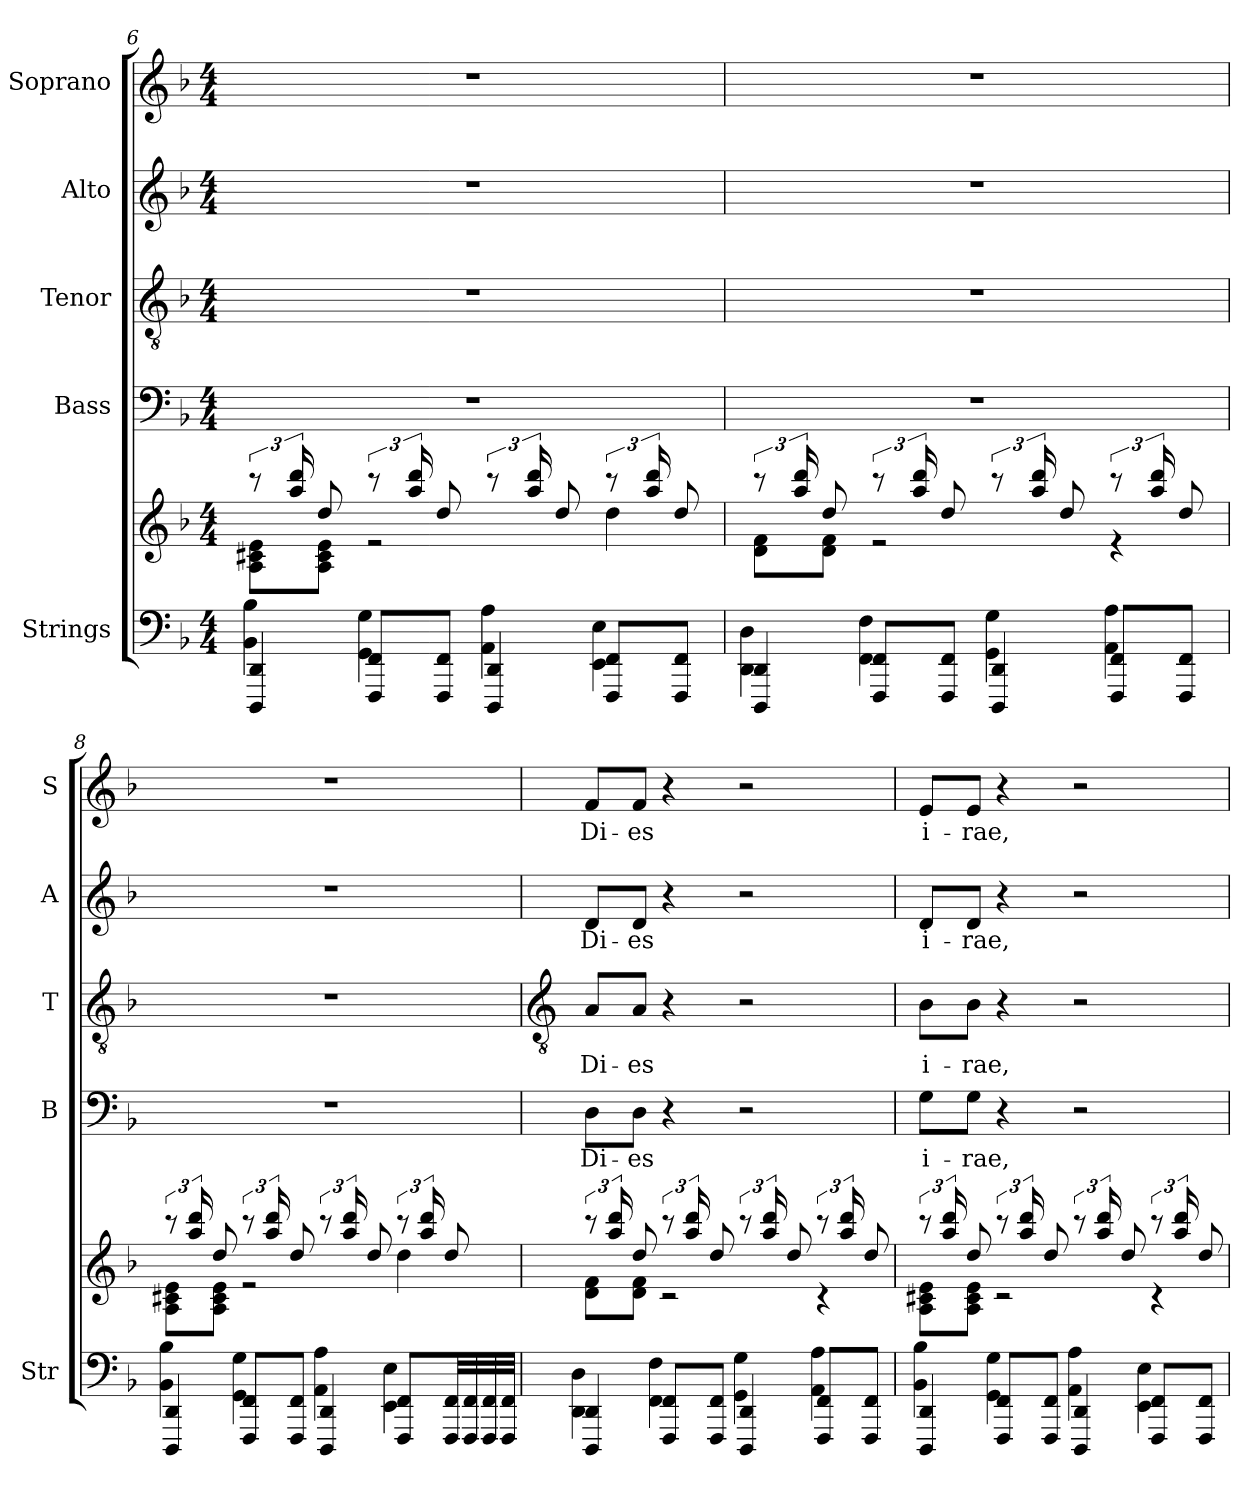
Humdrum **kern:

**kern	**kern	**kern	**text	**kern	**text	**kern	**text	**kern	**text
*part5	*part5	*part4	*part4	*part3	*part3	*part2	*part2	*part1	*part1
*staff6	*staff5	*staff4	*staff4	*staff3	*staff3	*staff2	*staff2	*staff1	*staff1
*I"Strings	*	*I"Bass	*	*I"Tenor	*	*I"Alto	*	*I"Soprano	*
*I'Str	*	*I'B	*	*I'T	*	*I'A	*	*I'S	*
!!LO:LB:g=z
*clefF4	*clefG2	*clefF4	*	*clefGv2	*	*clefG2	*	*clefG2	*
*k[b-]	*k[b-]	*k[b-]	*	*k[b-]	*	*k[b-]	*	*k[b-]	*
*F:	*F:	*F:	*	*F:	*	*F:	*	*F:	*
*M4/4	*M4/4	*M4/4	*	*M4/4	*	*M4/4	*	*M4/4	*
=6	=6	=6	=6	=6	=6	=6	=6	=6	=6
*^	*^	*	*	*	*	*	*	*	*
4DDD/ 4DD/	4BB-\ 4B-\	12r	8A\ 8c#X\ 8e\L	1r	.	1r	.	1r	.	1r	.
.	.	24aa/ 24ddd/LL	.	.	.	.	.	.	.	.	.
.	.	8dd/J	8A\ 8c#\ 8e\J	.	.	.	.	.	.	.	.
8FFF/ 8FF/L	4GG\ 4G\	12r	2r	.	.	.	.	.	.	.	.
.	.	24aa/ 24ddd/LL	.	.	.	.	.	.	.	.	.
8FFF/ 8FF/J	.	8dd/J	.	.	.	.	.	.	.	.	.
4DDD/ 4DD/	4AA\ 4A\	12r	.	.	.	.	.	.	.	.	.
.	.	24aa/ 24ddd/LL	.	.	.	.	.	.	.	.	.
.	.	8dd/J	.	.	.	.	.	.	.	.	.
8FFF/ 8FF/L	4EE\ 4E\	12r	4dd\	.	.	.	.	.	.	.	.
.	.	24aa/ 24ddd/LL	.	.	.	.	.	.	.	.	.
8FFF/ 8FF/J	.	8dd/J	.	.	.	.	.	.	.	.	.
=7	=7	=7	=7	=7	=7	=7	=7	=7	=7	=7	=7
4DDD/ 4DD/	4DD\ 4D\	12r	8d\ 8f\L	1r	.	1r	.	1r	.	1r	.
.	.	24aa/ 24ddd/LL	.	.	.	.	.	.	.	.	.
.	.	8dd/J	8d\ 8f\J	.	.	.	.	.	.	.	.
8FFF/ 8FF/L	4FF\ 4F\	12r	2r	.	.	.	.	.	.	.	.
.	.	24aa/ 24ddd/LL	.	.	.	.	.	.	.	.	.
8FFF/ 8FF/J	.	8dd/J	.	.	.	.	.	.	.	.	.
4DDD/ 4DD/	4GG\ 4G\	12r	.	.	.	.	.	.	.	.	.
.	.	24aa/ 24ddd/LL	.	.	.	.	.	.	.	.	.
.	.	8dd/J	.	.	.	.	.	.	.	.	.
8FFF/ 8FF/L	4AA\ 4A\	12r	4r	.	.	.	.	.	.	.	.
.	.	24aa/ 24ddd/LL	.	.	.	.	.	.	.	.	.
8FFF/ 8FF/J	.	8dd/J	.	.	.	.	.	.	.	.	.
=8	=8	=8	=8	=8	=8	=8	=8	=8	=8	=8	=8
4DDD/ 4DD/	4BB-\ 4B-\	12r	8A\ 8c#X\ 8e\L	1r	.	1r	.	1r	.	1r	.
.	.	24aa/ 24ddd/LL	.	.	.	.	.	.	.	.	.
.	.	8dd/J	8A\ 8c#\ 8e\J	.	.	.	.	.	.	.	.
8FFF/ 8FF/L	4GG\ 4G\	12r	2r	.	.	.	.	.	.	.	.
.	.	24aa/ 24ddd/LL	.	.	.	.	.	.	.	.	.
8FFF/ 8FF/J	.	8dd/J	.	.	.	.	.	.	.	.	.
4DDD/ 4DD/	4AA\ 4A\	12r	.	.	.	.	.	.	.	.	.
.	.	24aa/ 24ddd/LL	.	.	.	.	.	.	.	.	.
.	.	8dd/J	.	.	.	.	.	.	.	.	.
8FFF/ 8FF/L	4EE\ 4E\	12r	4dd\	.	.	.	.	.	.	.	.
.	.	24aa/ 24ddd/LL	.	.	.	.	.	.	.	.	.
32FFF/ 32FF/LL	.	8dd/J	.	.	.	.	.	.	.	.	.
32FFF/ 32FF/	.	.	.	.	.	.	.	.	.	.	.
32FFF/ 32FF/	.	.	.	.	.	.	.	.	.	.	.
32FFF/ 32FF/JJJ	.	.	.	.	.	.	.	.	.	.	.
!!LO:LB:g=z
=9	=9	=9	=9	=9	=9	=9	=9	=9	=9	=9	=9
*	*	*	*	*	*	*clefGv2	*	*	*	*	*
!	!	!	!	!	!LO:LY:b	!	!LO:LY:b	!	!LO:LY:b	!	!LO:LY:b
4DDD/ 4DD/	4DD\ 4D\	12r	8d\ 8f\L	8DL	Di-	8AL	Di-	8dL	Di-	8fL	Di-
.	.	24aa/ 24ddd/LL	.	.	.	.	.	.	.	.	.
!	!	!	!	!	!LO:LY:b	!	!LO:LY:b	!	!LO:LY:b	!	!LO:LY:b
.	.	8dd/J	8d\ 8f\J	8DJ	-es	8AJ	-es	8dJ	-es	8fJ	-es
8FFF/ 8FF/L	4FF\ 4F\	12r	2r	4r	.	4r	.	4r	.	4r	.
.	.	24aa/ 24ddd/LL	.	.	.	.	.	.	.	.	.
8FFF/ 8FF/J	.	8dd/J	.	.	.	.	.	.	.	.	.
4DDD/ 4DD/	4GG\ 4G\	12r	.	2r	.	2r	.	2r	.	2r	.
.	.	24aa/ 24ddd/LL	.	.	.	.	.	.	.	.	.
.	.	8dd/J	.	.	.	.	.	.	.	.	.
8FFF/ 8FF/L	4AA\ 4A\	12r	4r	.	.	.	.	.	.	.	.
.	.	24aa/ 24ddd/LL	.	.	.	.	.	.	.	.	.
8FFF/ 8FF/J	.	8dd/J	.	.	.	.	.	.	.	.	.
=10	=10	=10	=10	=10	=10	=10	=10	=10	=10	=10	=10
!	!	!	!	!	!LO:LY:b	!	!LO:LY:b	!	!LO:LY:b	!	!LO:LY:b
4DDD/ 4DD/	4BB-\ 4B-\	12r	8A\ 8c#X\ 8e\L	8GL	i-	8B-L	i-	8dL	i-	8eL	i-
.	.	24aa/ 24ddd/LL	.	.	.	.	.	.	.	.	.
!	!	!	!	!	!LO:LY:b	!	!LO:LY:b	!	!LO:LY:b	!	!LO:LY:b
.	.	8dd/J	8A\ 8c#\ 8e\J	8GJ	-rae,	8B-J	-rae,	8dJ	-rae,	8eJ	-rae,
8FFF/ 8FF/L	4GG\ 4G\	12r	2r	4r	.	4r	.	4r	.	4r	.
.	.	24aa/ 24ddd/LL	.	.	.	.	.	.	.	.	.
8FFF/ 8FF/J	.	8dd/J	.	.	.	.	.	.	.	.	.
4DDD/ 4DD/	4AA\ 4A\	12r	.	2r	.	2r	.	2r	.	2r	.
.	.	24aa/ 24ddd/LL	.	.	.	.	.	.	.	.	.
.	.	8dd/J	.	.	.	.	.	.	.	.	.
8FFF/ 8FF/L	4EE\ 4E\	12r	4r	.	.	.	.	.	.	.	.
.	.	24aa/ 24ddd/LL	.	.	.	.	.	.	.	.	.
8FFF/ 8FF/J	.	8dd/J	.	.	.	.	.	.	.	.	.
*v	*v	*	*	*	*	*	*	*	*	*	*
*	*v	*v	*	*	*	*	*	*	*	*
=	=	=	=	=	=	=	=	=	=
*-	*-	*-	*-	*-	*-	*-	*-	*-	*-
